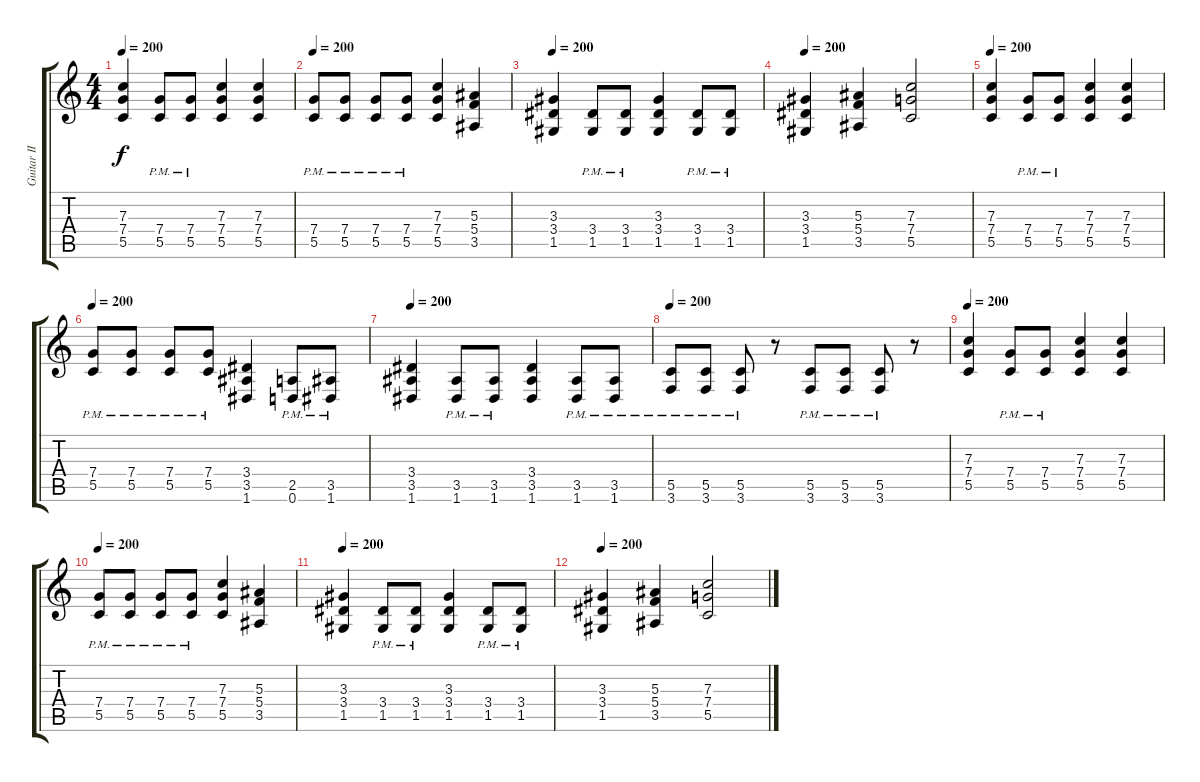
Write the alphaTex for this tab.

\track ("Guitar II (Right)" "Guitar II ") {instrument distortionguitar}
\staff {score tabs}
\tuning (D4 A3 F3 C3 G2 D2) {hide}
\ts (4 4)
\tempo 200
\clef g2
\ks c
(7.3 7.4 5.5).4{dy f} (7.4{pm} 5.5{pm}).8 (7.4{pm} 5.5{pm}).8 (7.3 7.4 5.5).4 (7.3 7.4 5.5).4 |
\tempo 200
(7.4{pm} 5.5{pm}).8 (7.4{pm} 5.5{pm}).8 (7.4{pm} 5.5{pm}).8 (7.4{pm} 5.5{pm}).8 (7.3 7.4 5.5).4 (5.3 5.4 3.5).4 |
\tempo 200
(3.3 3.4 1.5).4 (3.4{pm} 1.5{pm}).8 (3.4{pm} 1.5{pm}).8 (3.3 3.4 1.5).4 (3.4{pm} 1.5{pm}).8 (3.4{pm} 1.5{pm}).8 |
\tempo 200
(3.3 3.4 1.5).4 (5.3 5.4 3.5).4 (7.3 7.4 5.5).2 |
\tempo 200
(7.3 7.4 5.5).4 (7.4{pm} 5.5{pm}).8 (7.4{pm} 5.5{pm}).8 (7.3 7.4 5.5).4 (7.3 7.4 5.5).4 |
\tempo 200
(7.4{pm} 5.5{pm}).8 (7.4{pm} 5.5{pm}).8 (7.4{pm} 5.5{pm}).8 (7.4{pm} 5.5{pm}).8 (3.4 3.5 1.6).4 (2.5{pm} 0.6{pm}).8 (3.5{pm} 1.6{pm}).8 |
\tempo 200
(3.4 3.5 1.6).4 (3.5{pm} 1.6{pm}).8 (3.5{pm} 1.6{pm}).8 (3.4 3.5 1.6).4 (3.5{pm} 1.6{pm}).8 (3.5{pm} 1.6{pm}).8 |
\tempo 200
(5.5{pm} 3.6{pm}).8 (5.5{pm} 3.6{pm}).8 (5.5{pm} 3.6{pm}).8 r.8 (5.5{pm} 3.6{pm}).8 (5.5{pm} 3.6{pm}).8 (5.5{pm} 3.6{pm}).8 r.8 |
\tempo 200
(7.3 7.4 5.5).4 (7.4{pm} 5.5{pm}).8 (7.4{pm} 5.5{pm}).8 (7.3 7.4 5.5).4 (7.3 7.4 5.5).4 |
\tempo 200
(7.4{pm} 5.5{pm}).8 (7.4{pm} 5.5{pm}).8 (7.4{pm} 5.5{pm}).8 (7.4{pm} 5.5{pm}).8 (7.3 7.4 5.5).4 (5.3 5.4 3.5).4 |
\tempo 200
(3.3 3.4 1.5).4 (3.4{pm} 1.5{pm}).8 (3.4{pm} 1.5{pm}).8 (3.3 3.4 1.5).4 (3.4{pm} 1.5{pm}).8 (3.4{pm} 1.5{pm}).8 |
\tempo 200
(3.3 3.4 1.5).4 (5.3 5.4 3.5).4 (7.3 7.4 5.5).2
